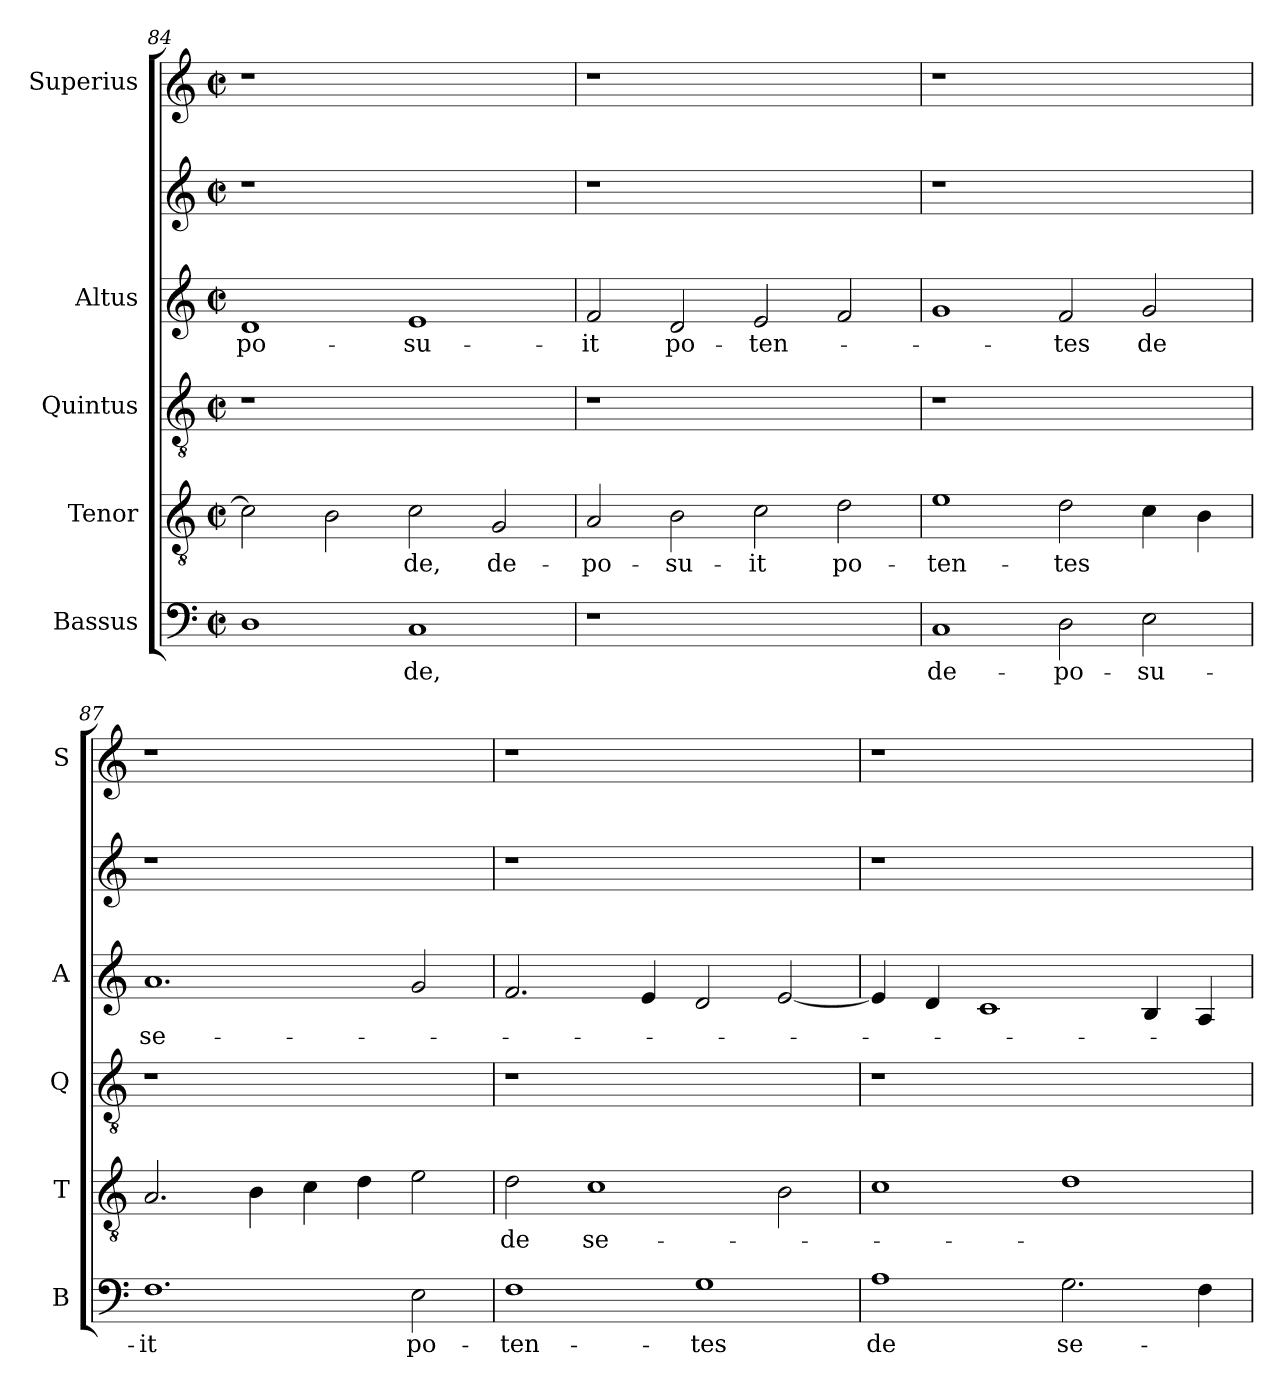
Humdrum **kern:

**kern	**text	**kern	**text	**kern	**kern	**text	**kern	**kern
*part6	*part6	*part5	*part5	*part4	*part3	*part3	*part2	*part1
*staff6	*staff6	*staff5	*staff5	*staff4	*staff3	*staff3	*staff2	*staff1
*I"Bassus	*	*I"Tenor	*	*I"Quintus	*I"Altus	*	*	*I"Superius
*I'B	*	*I'T	*	*I'Q	*I'A	*	*	*I'S
*clefF4	*	*clefGv2	*	*clefGv2	*clefG2	*	*clefG2	*clefG2
*k[]	*	*k[]	*	*k[]	*k[]	*	*k[]	*k[]
*C:	*	*C:	*	*C:	*C:	*	*C:	*C:
*M2/2	*	*M2/2	*	*M2/2	*M2/2	*	*M2/2	*M2/2
*met(c|)	*	*met(c|)	*	*met(c|)	*met(c|)	*	*met(c|)	*met(c|)
=84	=84	=84	=84	=84	=84	=84	=84	=84
!	!	!	!	!	!	!LO:LY:b	!	!
1D	.	2c\]	.	1r	1d	-po-	1r	1r
.	.	2B\	.	.	.	.	.	.
!	!LO:LY:b	!	!LO:LY:b	!	!	!LO:LY:b	!	!
1C	-de,	2c\	-de,	1ryy	1e	-su-	1ryy	1ryy
!	!	!	!LO:LY:b	!	!	!	!	!
.	.	2G/	de-	.	.	.	.	.
=85	=85	=85	=85	=85	=85	=85	=85	=85
!	!	!	!LO:LY:b	!	!	!LO:LY:b	!	!
1r	.	2A/	-po-	1r	2f/	-it	1r	1r
!	!	!	!LO:LY:b	!	!	!LO:LY:b	!	!
.	.	2B\	-su-	.	2d/	po-	.	.
!	!	!	!LO:LY:b	!	!	!LO:LY:b	!	!
1ryy	.	2c\	-it	1ryy	2e/	-ten-	1ryy	1ryy
!	!	!	!LO:LY:b	!	!	!	!	!
.	.	2d\	po-	.	2f/	.	.	.
=86	=86	=86	=86	=86	=86	=86	=86	=86
!	!LO:LY:b	!	!LO:LY:b	!	!	!	!	!
1C	de-	1e	-ten-	1r	1g	.	1r	1r
!	!LO:LY:b	!	!LO:LY:b	!	!	!LO:LY:b	!	!
2D\	-po-	2d\	-tes	1ryy	2f/	-tes	1ryy	1ryy
!	!LO:LY:b	!	!	!	!	!LO:LY:b	!	!
2E\	-su-	4c\	.	.	2g/	de	.	.
.	.	4B\	.	.	.	.	.	.
=87	=87	=87	=87	=87	=87	=87	=87	=87
!	!LO:LY:b	!	!	!	!	!LO:LY:b	!	!
1.F	-it	2.A/	.	1r	1.a	se-	1r	1r
.	.	4B\	.	.	.	.	.	.
.	.	4c\	.	1ryy	.	.	1ryy	1ryy
.	.	4d\	.	.	.	.	.	.
!	!LO:LY:b	!	!	!	!	!	!	!
2E\	po-	2e\	.	.	2g/	.	.	.
=88	=88	=88	=88	=88	=88	=88	=88	=88
!	!LO:LY:b	!	!LO:LY:b	!	!	!	!	!
1F	-ten-	2d\	de	1r	2.f/	.	1r	1r
!	!	!	!LO:LY:b	!	!	!	!	!
.	.	1c	se-	.	.	.	.	.
.	.	.	.	.	4e/	.	.	.
!	!LO:LY:b	!	!	!	!	!	!	!
1G	-tes	.	.	1ryy	2d/	.	1ryy	1ryy
.	.	2B\	.	.	[2e/	.	.	.
!!LO:LB:g=z
=89	=89	=89	=89	=89	=89	=89	=89	=89
!	!LO:LY:b	!	!	!	!	!	!	!
1A	de	1c	.	1r	4e/]	.	1r	1r
.	.	.	.	.	4d/	.	.	.
.	.	.	.	.	1c	.	.	.
!	!LO:LY:b	!	!	!	!	!	!	!
2.G\	se-	1d	.	1ryy	.	.	1ryy	1ryy
.	.	.	.	.	4B/	.	.	.
4F\	.	.	.	.	4A/	.	.	.
=	=	=	=	=	=	=	=	=
*-	*-	*-	*-	*-	*-	*-	*-	*-
